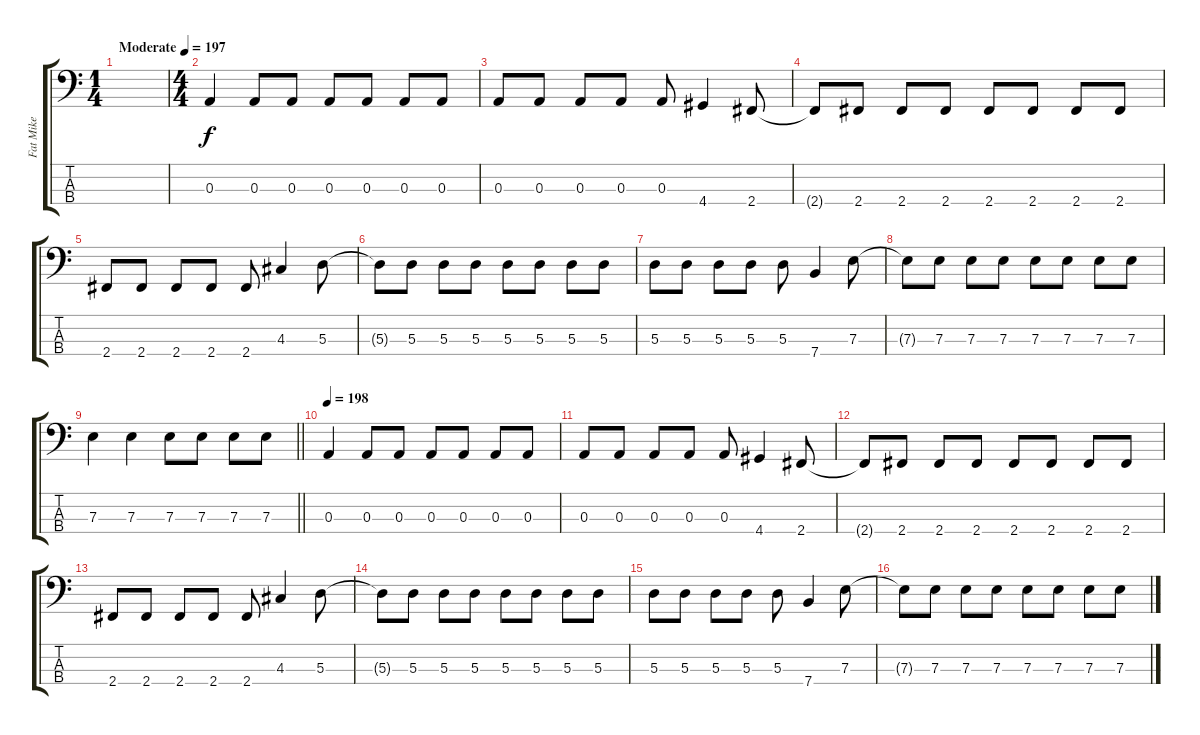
\track ("Fat Mike" "Fat Mike") {instrument electricbasspick}
\staff {score tabs}
\tuning (G2 D2 A1 E1) {hide}
\ts (1 4)
\tempo (197 "Moderate")
\clef f4
\ks c
|
\ts (4 4)
0.3.4 0.3.8 0.3.8 0.3.8 0.3.8 0.3.8 0.3.8 |
0.3.8 0.3.8 0.3.8 0.3.8 0.3.8 4.4.4 2.4.8 |
2.4{t}.8 2.4.8 2.4.8 2.4.8 2.4.8 2.4.8 2.4.8 2.4.8 |
2.4.8 2.4.8 2.4.8 2.4.8 2.4.8 4.3.4 5.3.8 |
5.3{t}.8 5.3.8 5.3.8 5.3.8 5.3.8 5.3.8 5.3.8 5.3.8 |
5.3.8 5.3.8 5.3.8 5.3.8 5.3.8 7.4.4 7.3.8 |
7.3{t}.8 7.3.8 7.3.8 7.3.8 7.3.8 7.3.8 7.3.8 7.3.8 |
\barLineRight lightlight
7.3.4 7.3.4 7.3.8 7.3.8 7.3.8 7.3.8 |
\section ("" "")
\tempo 198
0.3.4 0.3.8 0.3.8 0.3.8 0.3.8 0.3.8 0.3.8 |
0.3.8 0.3.8 0.3.8 0.3.8 0.3.8 4.4.4 2.4.8 |
2.4{t}.8 2.4.8 2.4.8 2.4.8 2.4.8 2.4.8 2.4.8 2.4.8 |
2.4.8 2.4.8 2.4.8 2.4.8 2.4.8 4.3.4 5.3.8 |
5.3{t}.8 5.3.8 5.3.8 5.3.8 5.3.8 5.3.8 5.3.8 5.3.8 |
5.3.8 5.3.8 5.3.8 5.3.8 5.3.8 7.4.4 7.3.8 |
7.3{t}.8 7.3.8 7.3.8 7.3.8 7.3.8 7.3.8 7.3.8 7.3.8
